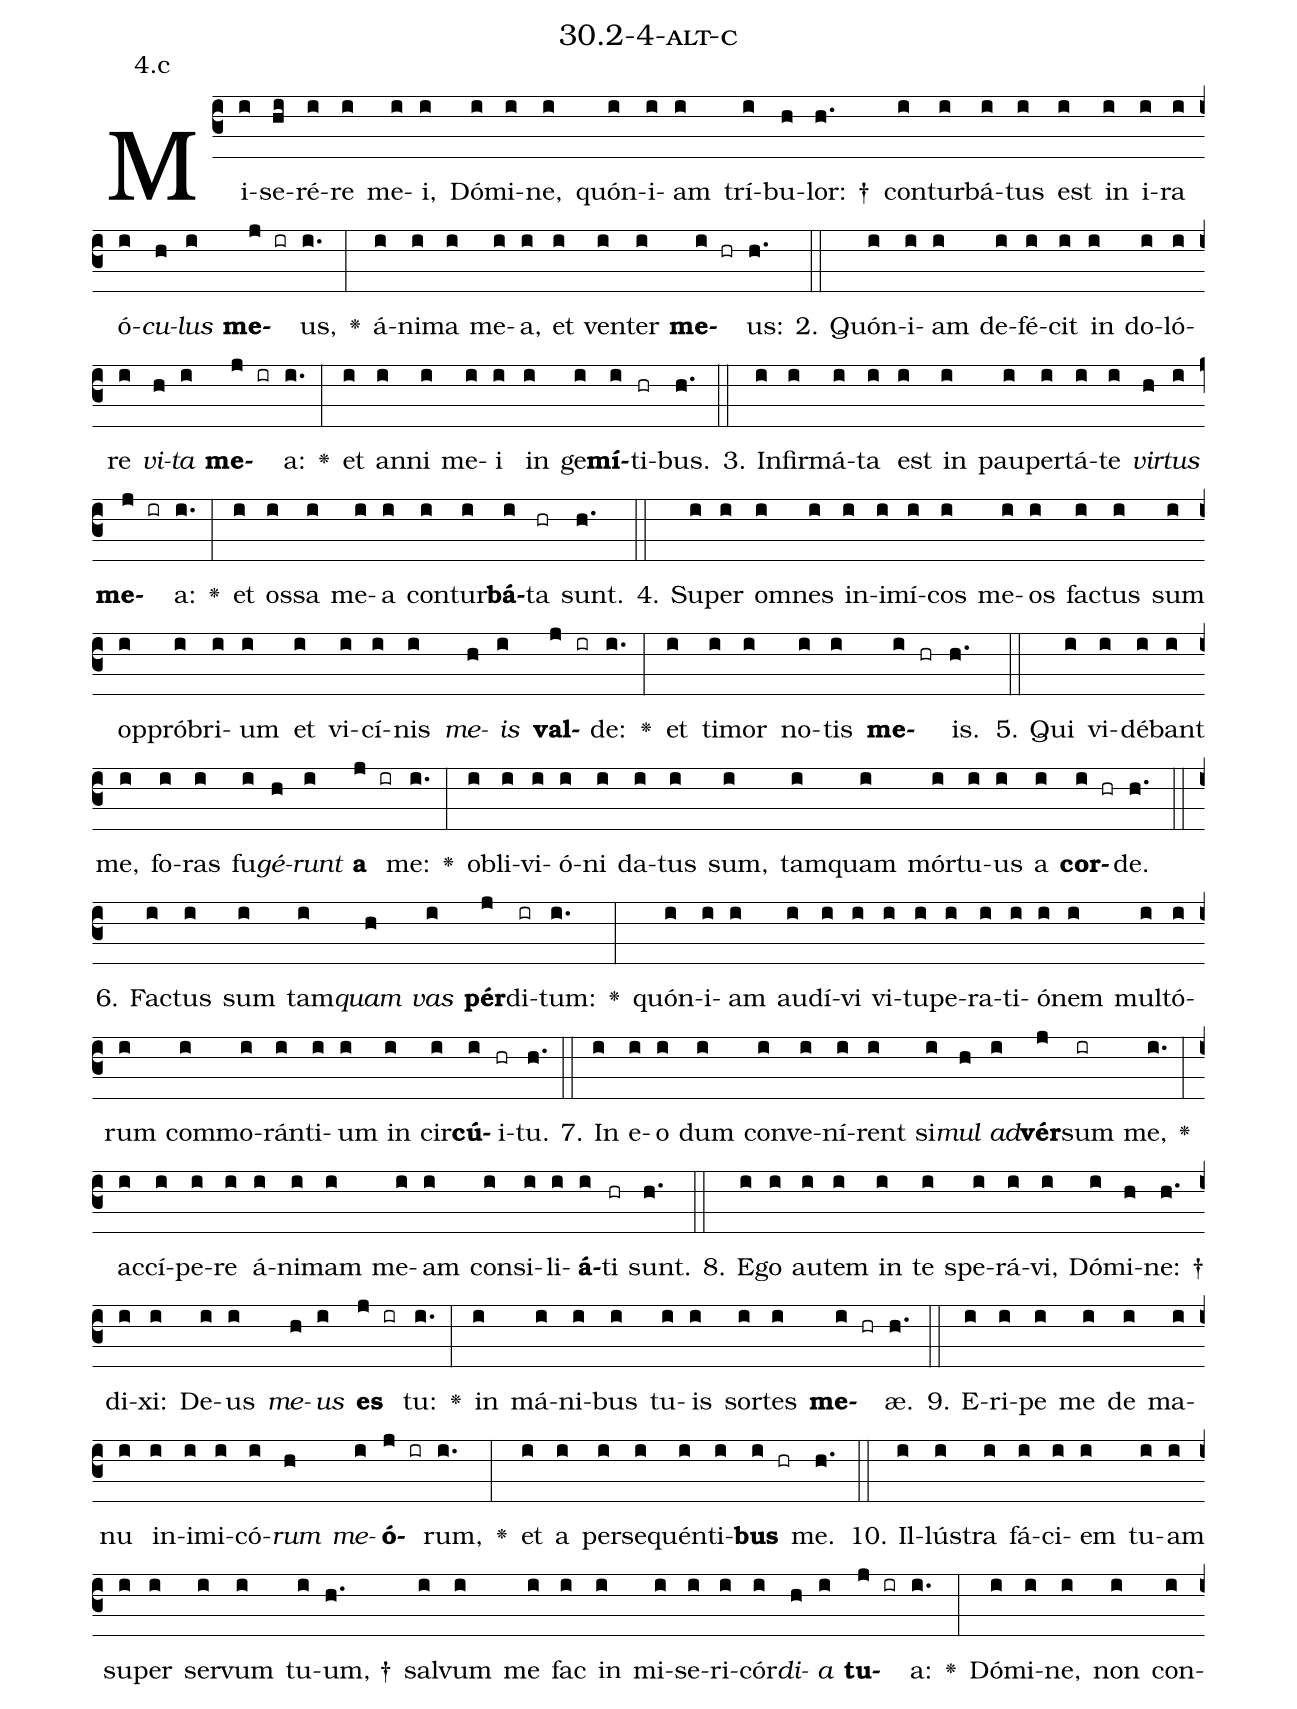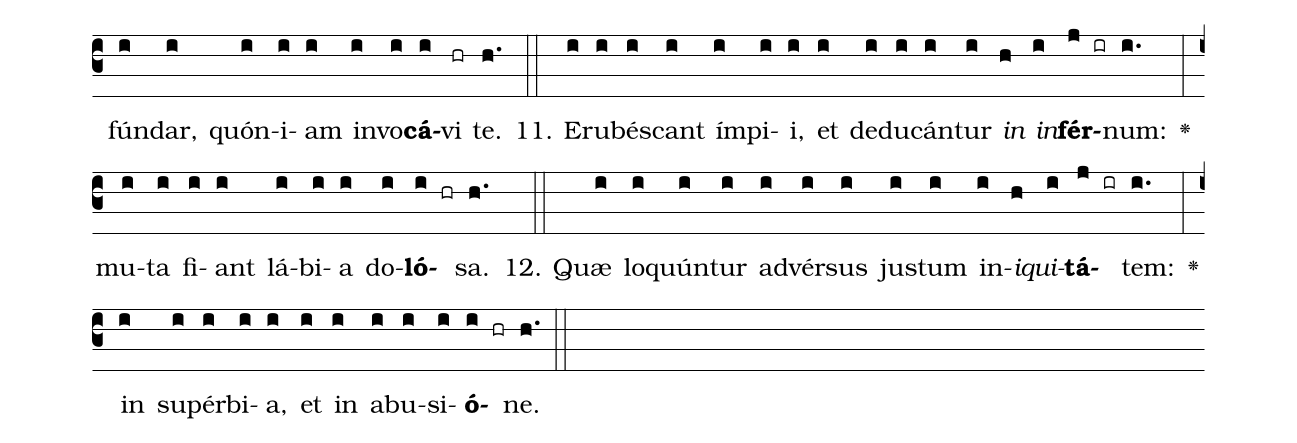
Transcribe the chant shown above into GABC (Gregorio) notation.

name: 30.2-4-alt-c;
annotation: 4.c;
%%
(c3)Mi(i)se(hi)ré(i)re(i) me(i)i,(i) Dó(i)mi(i)ne,(i) quón(i)i(i)am(i) trí(i)bu(h)lor: †(h.) con(i)tur(i)bá(i)tus(i) est(i) in(i) i(i)ra(i) ó(i)<i>cu</i>(h)<i>lus</i>(i) <b>me</b>(j ir)us,(i.) <v>\greheightstar</v>(:) á(i)ni(i)ma(i) me(i)a,(i) et(i) ven(i)ter(i) <b>me</b>(i hr)us:(h.) (::)
2. Quón(i)i(i)am(i) de(i)fé(i)cit(i) in(i) do(i)ló(i)re(i) <i>vi</i>(h)<i>ta</i>(i) <b>me</b>(j ir)a:(i.) <v>\greheightstar</v>(:) et(i) an(i)ni(i) me(i)i(i) in(i) ge(i)<b>mí</b>(i)ti(hr)bus.(h.) (::)
3. In(i)fir(i)má(i)ta(i) est(i) in(i) pau(i)per(i)tá(i)te(i) <i>vir</i>(h)<i>tus</i>(i) <b>me</b>(j ir)a:(i.) <v>\greheightstar</v>(:) et(i) os(i)sa(i) me(i)a(i) con(i)tur(i)<b>bá</b>(i)ta(hr) sunt.(h.) (::)
4. Su(i)per(i) om(i)nes(i) in(i)i(i)mí(i)cos(i) me(i)os(i) fac(i)tus(i) sum(i) op(i)pró(i)bri(i)um(i) et(i) vi(i)cí(i)nis(i) <i>me</i>(h)<i>is</i>(i) <b>val</b>(j ir)de:(i.) <v>\greheightstar</v>(:) et(i) ti(i)mor(i) no(i)tis(i) <b>me</b>(i hr)is.(h.) (::)
5. Qui(i) vi(i)dé(i)bant(i) me,(i) fo(i)ras(i) fu(i)<i>gé</i>(h)<i>runt</i>(i) <b>a</b>(j ir) me:(i.) <v>\greheightstar</v>(:) ob(i)li(i)vi(i)ó(i)ni(i) da(i)tus(i) sum,(i) tam(i)quam(i) mór(i)tu(i)us(i) a(i) <b>cor</b>(i hr)de.(h.) (::)
6. Fac(i)tus(i) sum(i) tam(i)<i>quam</i>(h) <i>vas</i>(i) <b>pér</b>(j)di(ir)tum:(i.) <v>\greheightstar</v>(:) quón(i)i(i)am(i) au(i)dí(i)vi(i) vi(i)tu(i)pe(i)ra(i)ti(i)ó(i)nem(i) mul(i)tó(i)rum(i) com(i)mo(i)rán(i)ti(i)um(i) in(i) cir(i)<b>cú</b>(i)i(hr)tu.(h.) (::)
7. In(i) e(i)o(i) dum(i) con(i)ve(i)ní(i)rent(i) si(i)<i>mul</i>(h) <i>ad</i>(i)<b>vér</b>(j)sum(ir) me,(i.) <v>\greheightstar</v>(:) ac(i)cí(i)pe(i)re(i) á(i)ni(i)mam(i) me(i)am(i) con(i)si(i)li(i)<b>á</b>(i)ti(hr) sunt.(h.) (::)
8. E(i)go(i) au(i)tem(i) in(i) te(i) spe(i)rá(i)vi,(i) Dó(i)mi(h)ne: †(h.) di(i)xi:(i) De(i)us(i) <i>me</i>(h)<i>us</i>(i) <b>es</b>(j ir) tu:(i.) <v>\greheightstar</v>(:) in(i) má(i)ni(i)bus(i) tu(i)is(i) sor(i)tes(i) <b>me</b>(i hr)æ.(h.) (::)
9. E(i)ri(i)pe(i) me(i) de(i) ma(i)nu(i) in(i)i(i)mi(i)có(i)<i>rum</i>(h) <i>me</i>(i)<b>ó</b>(j ir)rum,(i.) <v>\greheightstar</v>(:) et(i) a(i) per(i)se(i)quén(i)ti(i)<b>bus</b>(i hr) me.(h.) (::)
10. Il(i)lús(i)tra(i) fá(i)ci(i)em(i) tu(i)am(i) su(i)per(i) ser(i)vum(i) tu(i)um, †(h.) sal(i)vum(i) me(i) fac(i) in(i) mi(i)se(i)ri(i)cór(i)<i>di</i>(h)<i>a</i>(i) <b>tu</b>(j ir)a:(i.) <v>\greheightstar</v>(:) Dó(i)mi(i)ne,(i) non(i) con(i)fún(i)dar,(i) quón(i)i(i)am(i) in(i)vo(i)<b>cá</b>(i)vi(hr) te.(h.) (::)
11. E(i)ru(i)bés(i)cant(i) ím(i)pi(i)i,(i) et(i) de(i)du(i)cán(i)tur(i) <i>in</i>(h) <i>in</i>(i)<b>fér</b>(j ir)num:(i.) <v>\greheightstar</v>(:) mu(i)ta(i) fi(i)ant(i) lá(i)bi(i)a(i) do(i)<b>ló</b>(i hr)sa.(h.) (::)
12. Quæ(i) lo(i)quún(i)tur(i) ad(i)vér(i)sus(i) jus(i)tum(i) in(i)<i>i</i>(h)<i>qui</i>(i)<b>tá</b>(j ir)tem:(i.) <v>\greheightstar</v>(:) in(i) su(i)pér(i)bi(i)a,(i) et(i) in(i) ab(i)u(i)si(i)<b>ó</b>(i hr)ne.(h.) (::)
